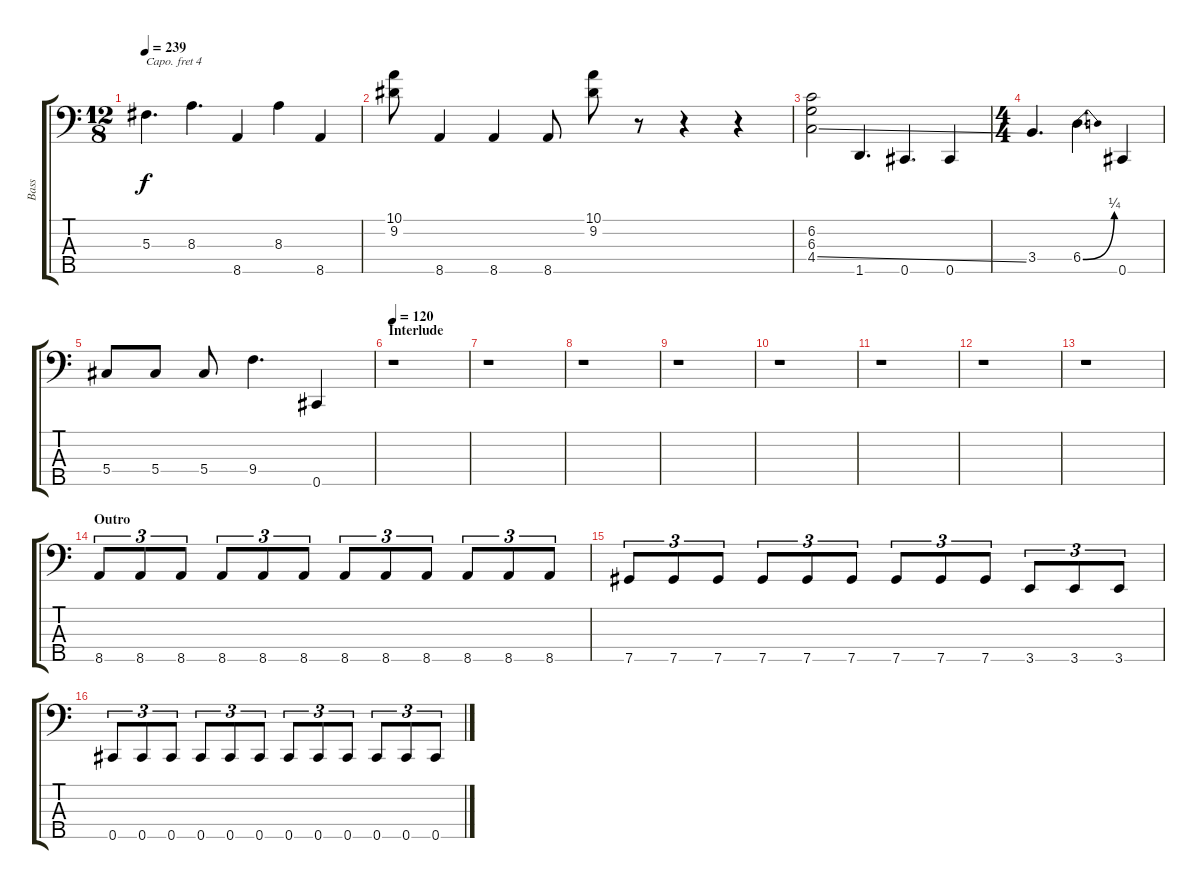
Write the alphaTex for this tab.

\track ("Bass" "Bass") {instrument electricbassfinger}
\staff {score tabs}
\capo 4
\tuning (G2 D2 A1 E1 A0) {hide}
\ts (12 8)
\tempo 239
\clef f4
\ks c
5.3.4{d dy f} 8.3.4{d} 8.5.4 8.3.4 8.5.4 |
(10.1 9.2).8 8.5.4 8.5.4 8.5.8 (10.1 9.2).8 r.8 r.4 r.4 |
(6.2 6.3 4.4{ss}).2 1.5.4{d} 0.5.4{d} 0.5.4 |
\ts (4 4)
3.4.4{d} 6.4{be (bend 0 0 60 1)}.4{d} 0.5.4 |
5.4.8 5.4.8 5.4.8 9.4.4{d} 0.5.4 |
\section ("" "Interlude")
\tempo 120
r.1 |
r.1 |
r.1 |
r.1 |
r.1 |
r.1 |
r.1 |
r.1 |
\section ("" "Outro")
8.5.8{tu (3 2)} 8.5.8{tu (3 2)} 8.5.8{tu (3 2)} 8.5.8{tu (3 2)} 8.5.8{tu (3 2)} 8.5.8{tu (3 2)} 8.5.8{tu (3 2)} 8.5.8{tu (3 2)} 8.5.8{tu (3 2)} 8.5.8{tu (3 2)} 8.5.8{tu (3 2)} 8.5.8{tu (3 2)} |
7.5.8{tu (3 2)} 7.5.8{tu (3 2)} 7.5.8{tu (3 2)} 7.5.8{tu (3 2)} 7.5.8{tu (3 2)} 7.5.8{tu (3 2)} 7.5.8{tu (3 2)} 7.5.8{tu (3 2)} 7.5.8{tu (3 2)} 3.5.8{tu (3 2)} 3.5.8{tu (3 2)} 3.5.8{tu (3 2)} |
0.5.8{tu (3 2)} 0.5.8{tu (3 2)} 0.5.8{tu (3 2)} 0.5.8{tu (3 2)} 0.5.8{tu (3 2)} 0.5.8{tu (3 2)} 0.5.8{tu (3 2)} 0.5.8{tu (3 2)} 0.5.8{tu (3 2)} 0.5.8{tu (3 2)} 0.5.8{tu (3 2)} 0.5.8{tu (3 2)}
